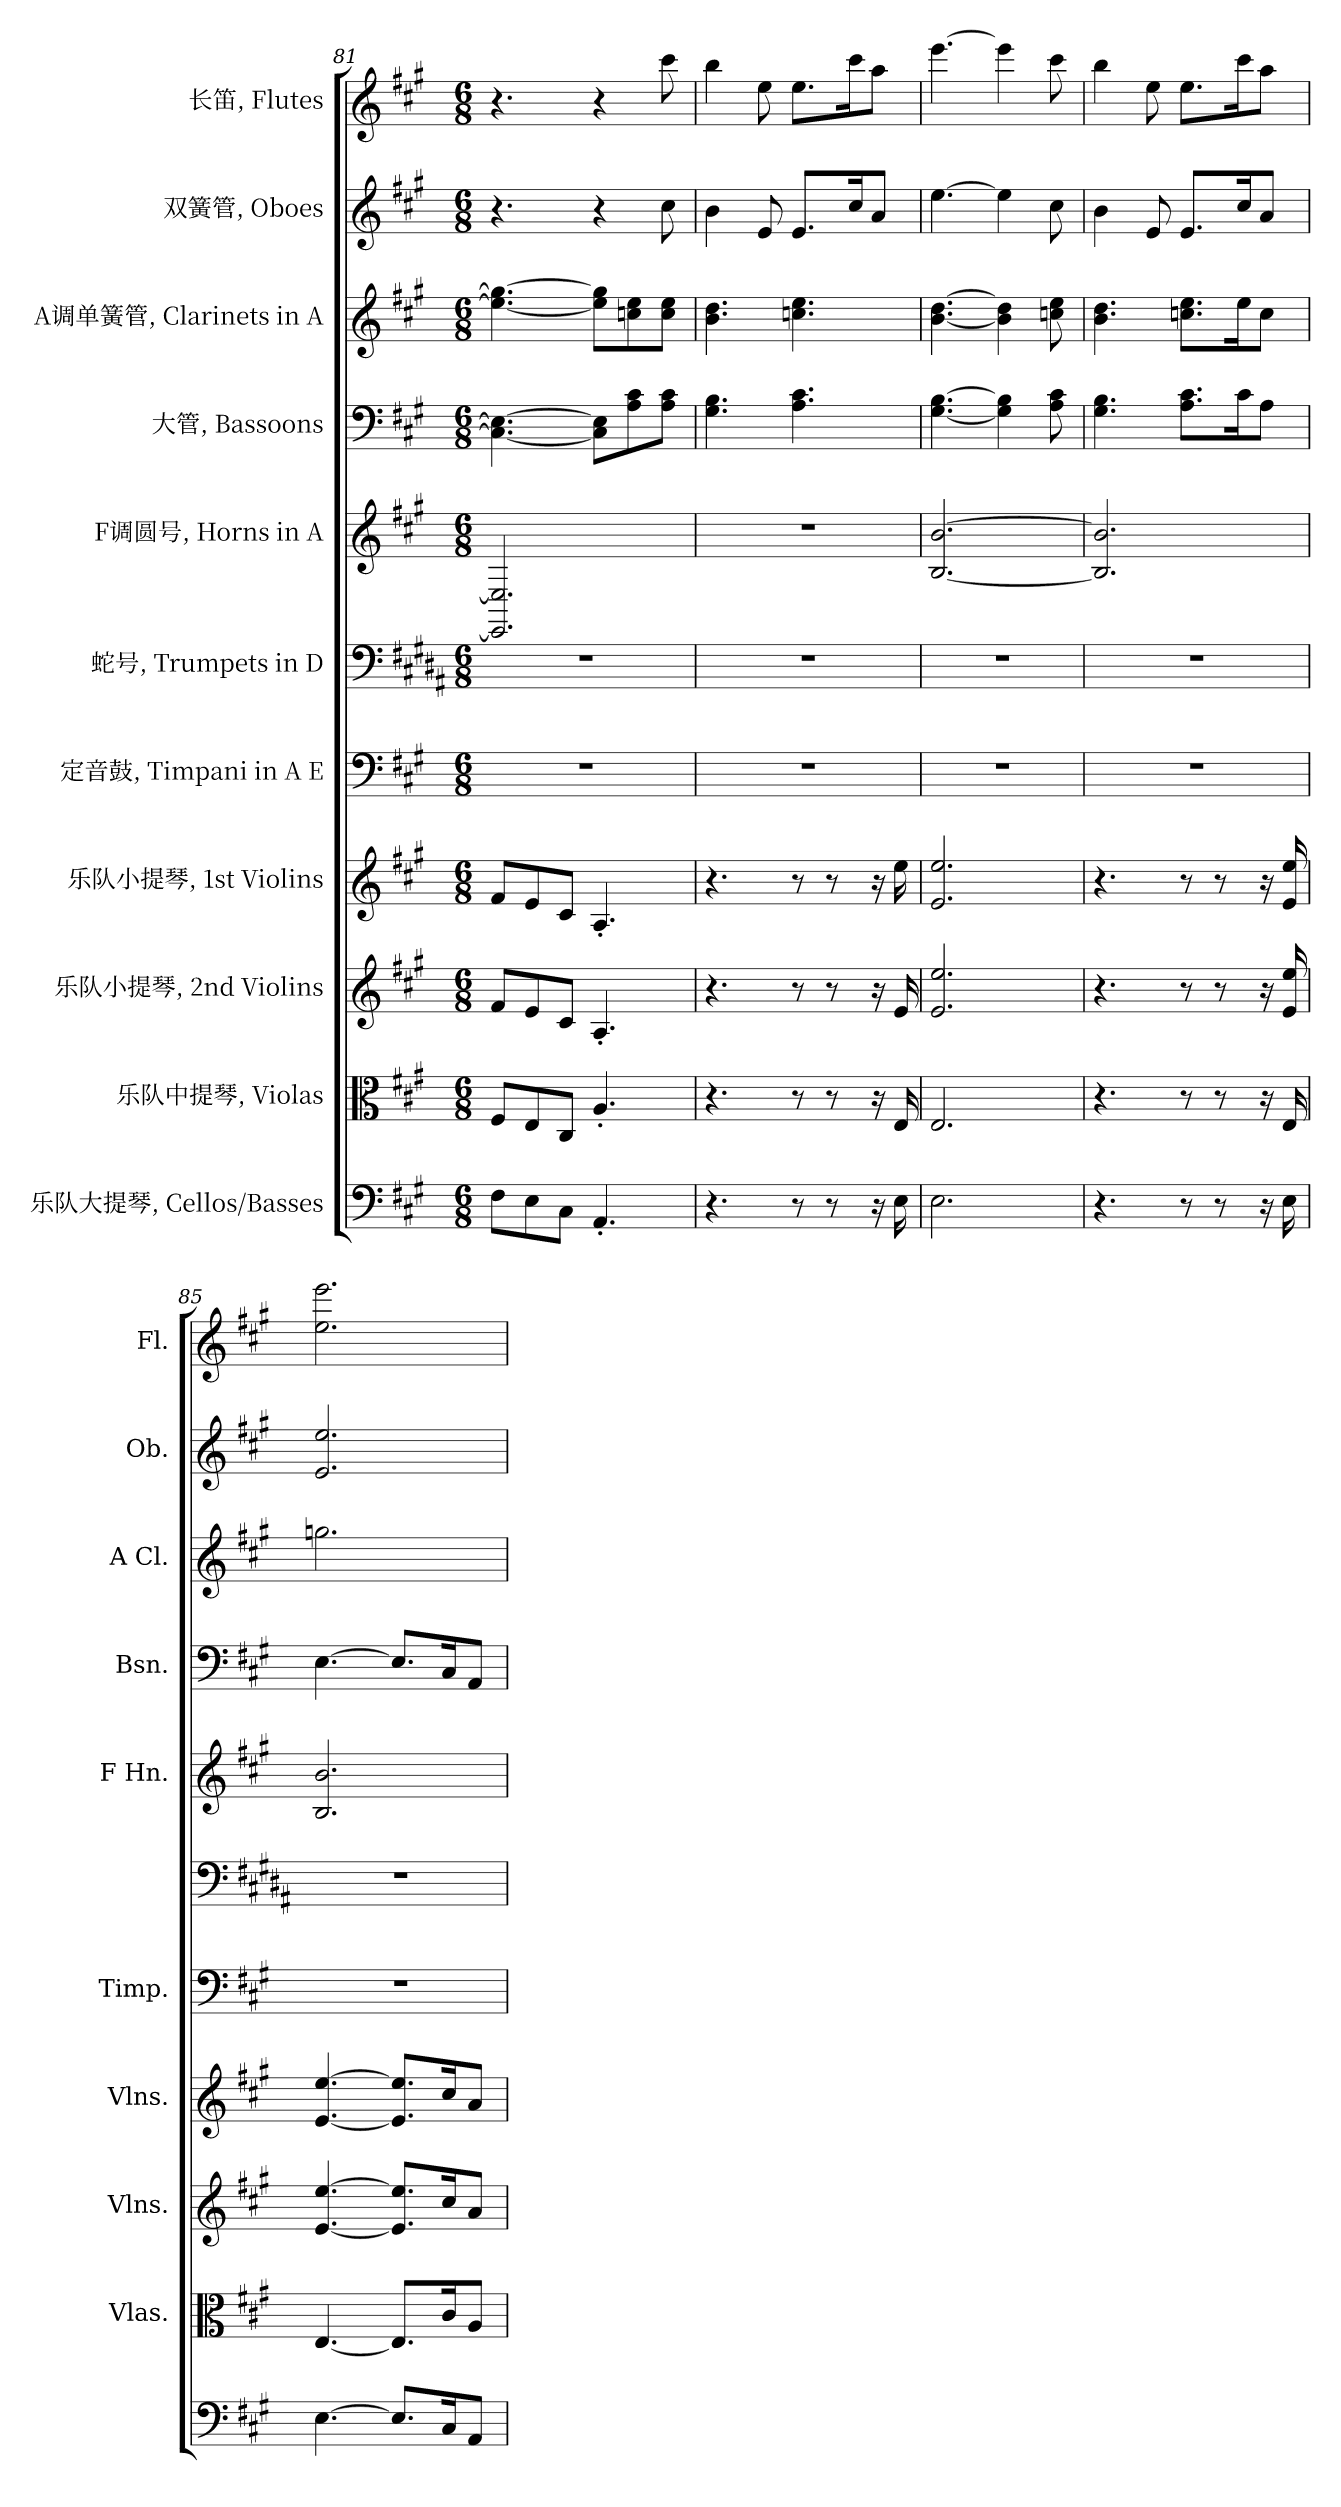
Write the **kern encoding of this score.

**kern	**kern	**kern	**kern	**kern	**kern	**kern	**kern	**kern	**kern	**kern
*part11	*part10	*part9	*part8	*part7	*part6	*part5	*part4	*part3	*part2	*part1
*staff11	*staff10	*staff9	*staff8	*staff7	*staff6	*staff5	*staff4	*staff3	*staff2	*staff1
*I"乐队大提琴, Cellos/Basses	*I"乐队中提琴, Violas	*I"乐队小提琴, 2nd Violins	*I"乐队小提琴, 1st Violins	*I"定音鼓, Timpani in A E	*I"蛇号, Trumpets in D	*I"F调圆号, Horns in A	*I"大管, Bassoons	*I"A调单簧管, Clarinets in A	*I"双簧管, Oboes	*I"长笛, Flutes
*	*I'Vlas.	*I'Vlns.	*I'Vlns.	*I'Timp.	*	*I'F Hn.	*I'Bsn.	*I'A Cl.	*I'Ob.	*I'Fl.
*clefF4	*clefC3	*clefG2	*clefG2	*clefF4	*clefF4	*clefG2	*clefF4	*clefG2	*clefG2	*clefG2
*	*	*	*	*	*ITrd1c2	*ITrd4c7	*	*ITrd2c3	*	*
*k[f#c#g#]	*k[f#c#g#]	*k[f#c#g#]	*k[f#c#g#]	*k[f#c#g#]	*k[f#c#g#]	*k[f#c#]	*k[f#c#g#]	*k[f#c#g#d#a#e#]	*k[f#c#g#]	*k[f#c#g#]
*M6/8	*M6/8	*M6/8	*M6/8	*M6/8	*M6/8	*M6/8	*M6/8	*M6/8	*M6/8	*M6/8
=81	=81	=81	=81	=81	=81	=81	=81	=81	=81	=81
8F#\L	8F#/L	8f#/L	8f#/L	2.r	2.r	2.AAA/] 2.AA/]	4.C#\_ 4.E\_	4.cc#\_ 4.ee\_	4.r	4.r
8E\	8E/	8e/	8e/	.	.	.	.	.	.	.
8C#\J	8C#/J	8c#/J	8c#/J	.	.	.	.	.	.	.
4.AA'/	4.A'/	4.A'/	4.A'/	.	.	.	8C#\] 8E\]L	8cc#\] 8ee\]L	4r	4r
.	.	.	.	.	.	.	8A\ 8c#\	8an\ 8cc#\	.	.
.	.	.	.	.	.	.	8A\ 8c#\J	8a\ 8cc#\J	8cc#\	8ccc#\
=82	=82	=82	=82	=82	=82	=82	=82	=82	=82	=82
4.r	4.r	4.r	4.r	2.r	2.r	2.r	4.G#\ 4.B\	4.g#\ 4.b\	4b\	4bb\
.	.	.	.	.	.	.	.	.	8e/	8ee\
8r	8r	8r	8r	.	.	.	4.A\ 4.c#\	4.an\ 4.cc#\	8.e/L	8.ee\L
8r	8r	8r	8r	.	.	.	.	.	.	.
.	.	.	.	.	.	.	.	.	16cc#/K	16ccc#\K
16r	16r	16r	16r	.	.	.	.	.	8a/J	8aa\J
16E\	16E/	16e/	16ee\	.	.	.	.	.	.	.
!!LO:PB:g=z
=83	=83	=83	=83	=83	=83	=83	=83	=83	=83	=83
2.E\	2.E/	2.e/ 2.ee/	2.e/ 2.ee/	2.r	2.r	[2.E/ [2.e/	[4.G#\ [4.B\	[4.g#\ [4.b\	[4.ee\	[4.eee\
.	.	.	.	.	.	.	4G#\] 4B\]	4g#\] 4b\]	4ee\]	4eee\]
.	.	.	.	.	.	.	8A\ 8c#\	8an\ 8cc#\	8cc#\	8ccc#\
=84	=84	=84	=84	=84	=84	=84	=84	=84	=84	=84
4.r	4.r	4.r	4.r	2.r	2.r	2.E/] 2.e/]	4.G#\ 4.B\	4.g#\ 4.b\	4b\	4bb\
.	.	.	.	.	.	.	.	.	8e/	8ee\
8r	8r	8r	8r	.	.	.	8.A\ 8.c#\L	8.an\ 8.cc#\L	8.e/L	8.ee\L
8r	8r	8r	8r	.	.	.	.	.	.	.
.	.	.	.	.	.	.	16c#\K	16cc#\K	16cc#/K	16ccc#\K
16r	16r	16r	16r	.	.	.	8A\J	8a\J	8a/J	8aa\J
16E\	16E/	16e/ 16ee/	16e/ 16ee/	.	.	.	.	.	.	.
=85	=85	=85	=85	=85	=85	=85	=85	=85	=85	=85
[4.E\	[4.E/	[4.e/ [4.ee/	[4.e/ [4.ee/	2.r	2.r	2.E/ 2.e/	[4.E\	2.een\	2.e/ 2.ee/	2.ee\ 2.eee\
8.E/L]	8.E/L]	8.e/] 8.ee/]L	8.e/] 8.ee/]L	.	.	.	8.E/L]	.	.	.
16C#/K	16c#/K	16cc#/K	16cc#/K	.	.	.	16C#/K	.	.	.
8AA/J	8A/J	8a/J	8a/J	.	.	.	8AA/J	.	.	.
=	=	=	=	=	=	=	=	=	=	=
*-	*-	*-	*-	*-	*-	*-	*-	*-	*-	*-
